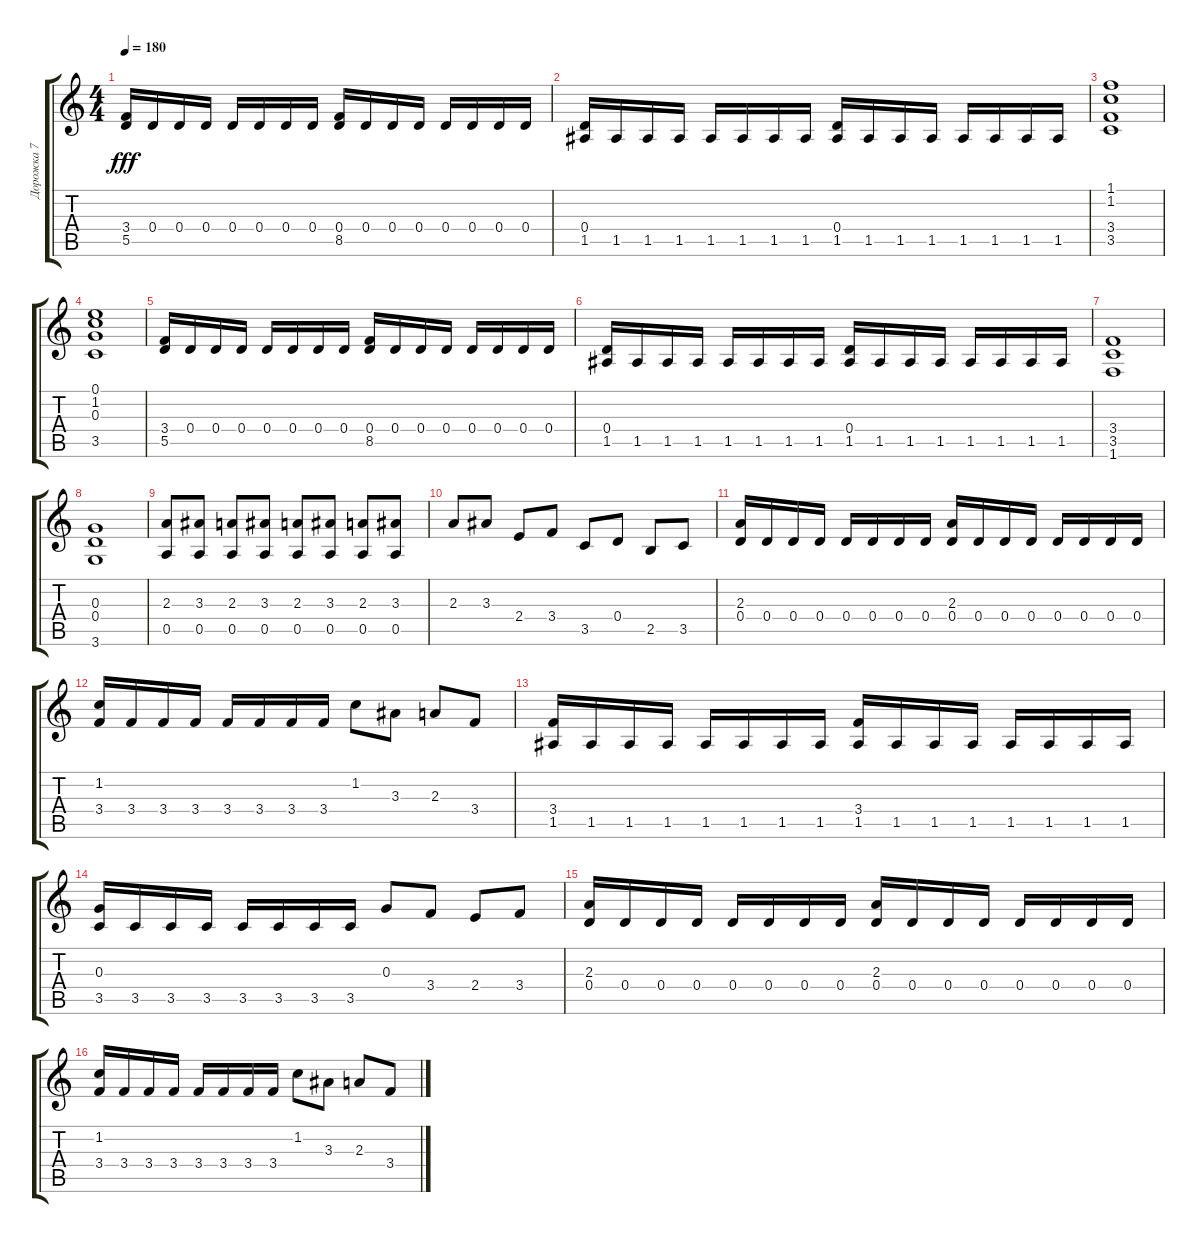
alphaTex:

\track ("Дорожка 7" "Дорожка 7") {instrument distortionguitar}
\staff {score tabs}
\tuning (E4 B3 G3 D3 A2 E2) {hide}
\ts (4 4)
\tempo 180
\clef g2
\ks c
(3.4 5.5).16{dy fff} 0.4.16 0.4.16 0.4.16 0.4.16 0.4.16 0.4.16 0.4.16 (0.4 8.5).16 0.4.16 0.4.16 0.4.16 0.4.16 0.4.16 0.4.16 0.4.16 |
(0.4 1.5).16 1.5.16 1.5.16 1.5.16 1.5.16 1.5.16 1.5.16 1.5.16 (0.4 1.5).16 1.5.16 1.5.16 1.5.16 1.5.16 1.5.16 1.5.16 1.5.16 |
(1.1 1.2 3.4 3.5).1 |
(0.1 1.2 0.3 3.5).1 |
(3.4 5.5).16 0.4.16 0.4.16 0.4.16 0.4.16 0.4.16 0.4.16 0.4.16 (0.4 8.5).16 0.4.16 0.4.16 0.4.16 0.4.16 0.4.16 0.4.16 0.4.16 |
(0.4 1.5).16 1.5.16 1.5.16 1.5.16 1.5.16 1.5.16 1.5.16 1.5.16 (0.4 1.5).16 1.5.16 1.5.16 1.5.16 1.5.16 1.5.16 1.5.16 1.5.16 |
(3.4 3.5 1.6).1 |
(0.3 0.4 3.6).1 |
(2.3 0.5).8 (3.3 0.5).8 (2.3 0.5).8 (3.3 0.5).8 (2.3 0.5).8 (3.3 0.5).8 (2.3 0.5).8 (3.3 0.5).8 |
2.3.8 3.3.8 2.4.8 3.4.8 3.5.8 0.4.8 2.5.8 3.5.8 |
(2.3 0.4).16 0.4.16 0.4.16 0.4.16 0.4.16 0.4.16 0.4.16 0.4.16 (2.3 0.4).16 0.4.16 0.4.16 0.4.16 0.4.16 0.4.16 0.4.16 0.4.16 |
(1.2 3.4).16 3.4.16 3.4.16 3.4.16 3.4.16 3.4.16 3.4.16 3.4.16 1.2.8 3.3.8 2.3.8 3.4.8 |
(3.4 1.5).16 1.5.16 1.5.16 1.5.16 1.5.16 1.5.16 1.5.16 1.5.16 (3.4 1.5).16 1.5.16 1.5.16 1.5.16 1.5.16 1.5.16 1.5.16 1.5.16 |
(0.3 3.5).16 3.5.16 3.5.16 3.5.16 3.5.16 3.5.16 3.5.16 3.5.16 0.3.8 3.4.8 2.4.8 3.4.8 |
(2.3 0.4).16 0.4.16 0.4.16 0.4.16 0.4.16 0.4.16 0.4.16 0.4.16 (2.3 0.4).16 0.4.16 0.4.16 0.4.16 0.4.16 0.4.16 0.4.16 0.4.16 |
(1.2 3.4).16 3.4.16 3.4.16 3.4.16 3.4.16 3.4.16 3.4.16 3.4.16 1.2.8 3.3.8 2.3.8 3.4.8
